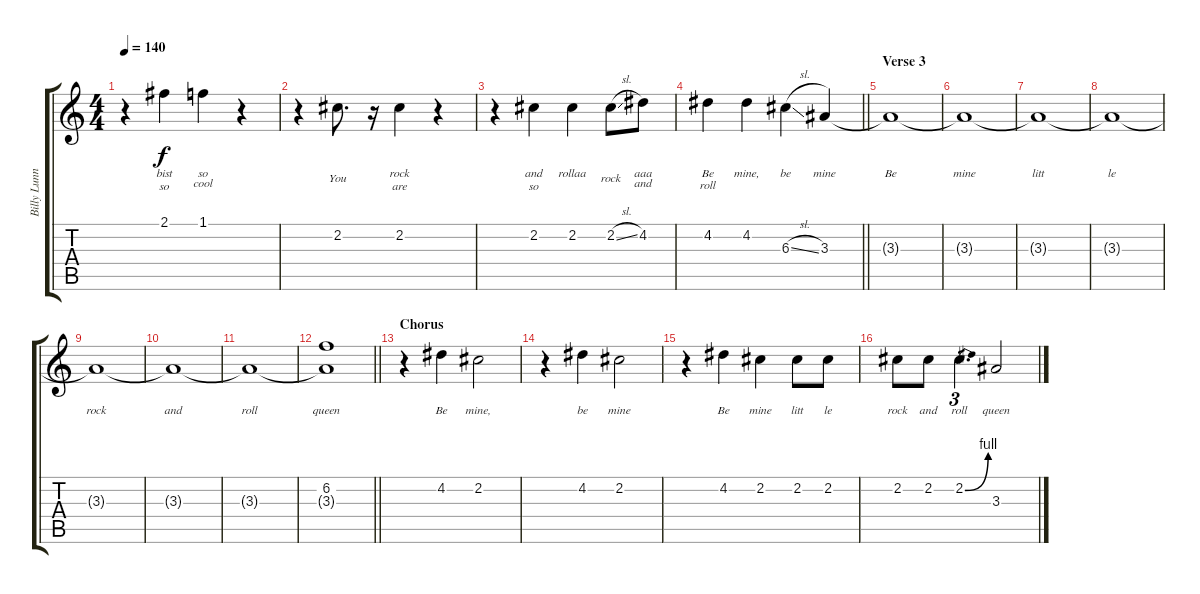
\track ("Billy Lunn (Voice)" "Billy Lunn") {instrument contrabass}
\staff {score tabs}
\tuning (E4 B3 G3 D3 A2 E2) {hide}
\ts (4 4)
\tempo 140
\clef g2
\ks c
r.4{dy f} 2.1.4{lyrics (0 "bist") lyrics (1 "so") lyrics (2 "") lyrics (3 "") lyrics (4 "")} 1.1.4{lyrics (0 "so") lyrics (1 "cool") lyrics (2 "") lyrics (3 "") lyrics (4 "")} r.4 |
r.4 2.2.8{d lyrics (0 "") lyrics (1 "You") lyrics (2 "") lyrics (3 "") lyrics (4 "")} r.16 2.2.4{lyrics (0 "rock") lyrics (1 "are") lyrics (2 "") lyrics (3 "") lyrics (4 "")} r.4 |
r.4 2.2.4{lyrics (0 "and") lyrics (1 "so") lyrics (2 "") lyrics (3 "") lyrics (4 "")} 2.2.4{lyrics (0 "rollaa") lyrics (1 "") lyrics (2 "") lyrics (3 "") lyrics (4 "")} 2.2{sl}.8{lyrics (0 "") lyrics (1 "rock") lyrics (2 "") lyrics (3 "") lyrics (4 "")} 4.2.8{lyrics (0 "aaa") lyrics (1 "and") lyrics (2 "") lyrics (3 "") lyrics (4 "")} |
\barLineRight lightlight
4.2.4{lyrics (0 "Be") lyrics (1 "roll") lyrics (2 "") lyrics (3 "") lyrics (4 "")} 4.2.4{lyrics (0 "mine,") lyrics (1 "") lyrics (2 "") lyrics (3 "") lyrics (4 "")} 6.3{sl}.4{lyrics (0 "be") lyrics (1 "") lyrics (2 "") lyrics (3 "") lyrics (4 "")} 3.3.4{lyrics (0 "mine") lyrics (1 "") lyrics (2 "") lyrics (3 "") lyrics (4 "")} |
\section ("" "Verse 3")
3.3{t}.1{lyrics (0 "Be") lyrics (1 "") lyrics (2 "") lyrics (3 "") lyrics (4 "")} |
3.3{t}.1{lyrics (0 "mine") lyrics (1 "") lyrics (2 "") lyrics (3 "") lyrics (4 "")} |
3.3{t}.1{lyrics (0 "litt") lyrics (1 "") lyrics (2 "") lyrics (3 "") lyrics (4 "")} |
3.3{t}.1{lyrics (0 "le") lyrics (1 "") lyrics (2 "") lyrics (3 "") lyrics (4 "")} |
3.3{t}.1{lyrics (0 "rock") lyrics (1 "") lyrics (2 "") lyrics (3 "") lyrics (4 "")} |
3.3{t}.1{lyrics (0 "and") lyrics (1 "") lyrics (2 "") lyrics (3 "") lyrics (4 "")} |
3.3{t}.1{lyrics (0 "roll") lyrics (1 "") lyrics (2 "") lyrics (3 "") lyrics (4 "")} |
\barLineRight lightlight
(6.2 3.3{t}).1{lyrics (0 "queen") lyrics (1 "") lyrics (2 "") lyrics (3 "") lyrics (4 "")} |
\section ("" "Chorus")
r.4 4.2.4{lyrics (0 "Be") lyrics (1 "") lyrics (2 "") lyrics (3 "") lyrics (4 "")} 2.2.2{lyrics (0 "mine,") lyrics (1 "") lyrics (2 "") lyrics (3 "") lyrics (4 "")} |
r.4 4.2.4{lyrics (0 "be") lyrics (1 "") lyrics (2 "") lyrics (3 "") lyrics (4 "")} 2.2.2{lyrics (0 "mine") lyrics (1 "") lyrics (2 "") lyrics (3 "") lyrics (4 "")} |
r.4 4.2.4{lyrics (0 "Be") lyrics (1 "") lyrics (2 "") lyrics (3 "") lyrics (4 "")} 2.2.4{lyrics (0 "mine") lyrics (1 "") lyrics (2 "") lyrics (3 "") lyrics (4 "")} 2.2.8{lyrics (0 "litt") lyrics (1 "") lyrics (2 "") lyrics (3 "") lyrics (4 "")} 2.2.8{lyrics (0 "le") lyrics (1 "") lyrics (2 "") lyrics (3 "") lyrics (4 "")} |
2.2.8{lyrics (0 "rock") lyrics (1 "") lyrics (2 "") lyrics (3 "") lyrics (4 "")} 2.2.8{lyrics (0 "and") lyrics (1 "") lyrics (2 "") lyrics (3 "") lyrics (4 "")} 2.2{be (bend 0 0 60 4)}.4{d tu (3 2) lyrics (0 "roll") lyrics (1 "") lyrics (2 "") lyrics (3 "") lyrics (4 "")} 3.3.2{lyrics (0 "queen") lyrics (1 "") lyrics (2 "") lyrics (3 "") lyrics (4 "")}
